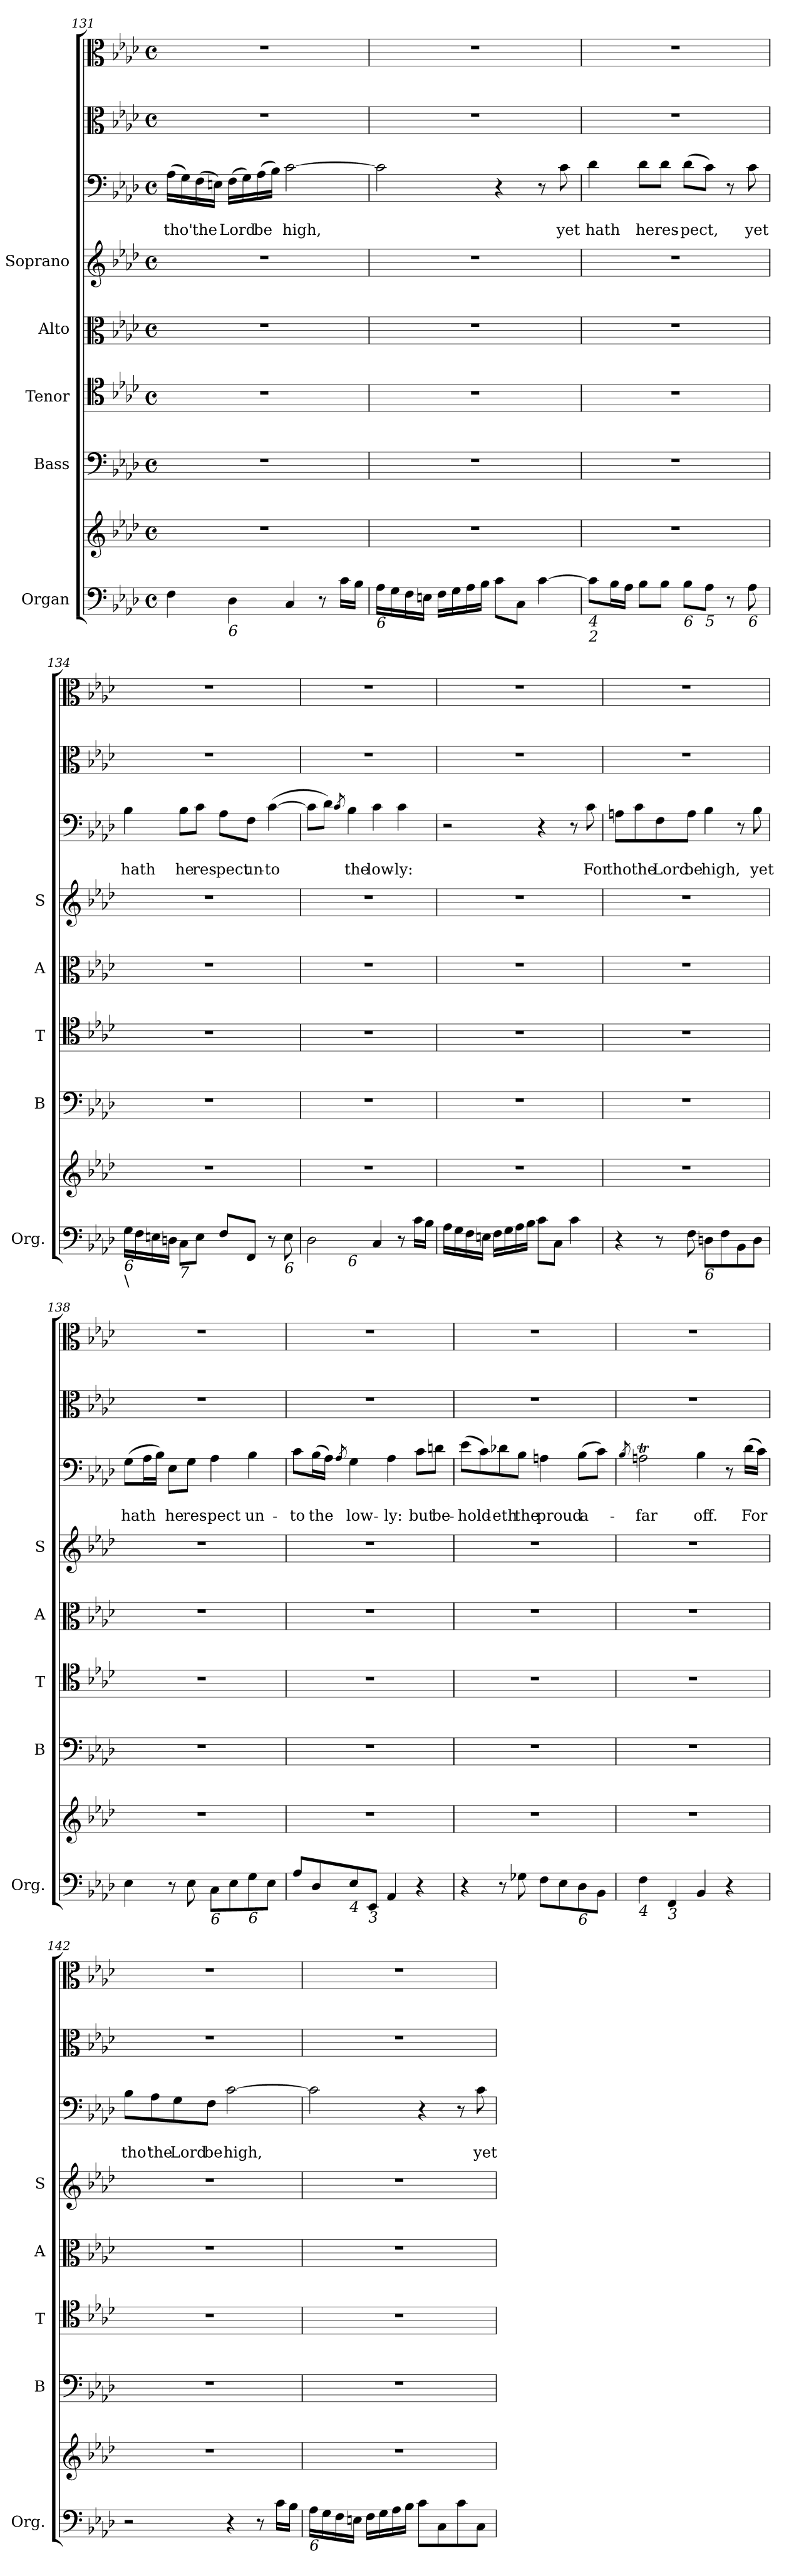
**kern	**kern	**kern	**kern	**kern	**kern	**kern	**text	**text	**kern	**kern
*part8	*part8	*part7	*part6	*part5	*part4	*part3	*part3	*part3	*part2	*part1
*staff9	*staff8	*staff7	*staff6	*staff5	*staff4	*staff3	*staff3	*staff3	*staff2	*staff1
*I"Organ	*	*I"Bass	*I"Tenor	*I"Alto	*I"Soprano	*	*	*	*	*
*I'Org.	*	*I'B	*I'T	*I'A	*I'S	*	*	*	*	*
*clefF4	*clefG2	*clefF4	*clefC4	*clefC3	*clefG2	*clefF4	*	*	*clefC3	*clefC3
*k[b-e-a-d-]	*k[b-e-a-d-]	*k[b-e-a-d-]	*k[b-e-a-d-]	*k[b-e-a-d-]	*k[b-e-a-d-]	*k[b-e-a-d-]	*	*	*k[b-e-a-d-]	*k[b-e-a-d-]
*f:	*f:	*f:	*f:	*f:	*f:	*f:	*	*	*f:	*f:
*M4/4	*M4/4	*M4/4	*M4/4	*M4/4	*M4/4	*M4/4	*	*	*M4/4	*M4/4
*met(c)	*met(c)	*met(c)	*met(c)	*met(c)	*met(c)	*met(c)	*	*	*met(c)	*met(c)
=131	=131	=131	=131	=131	=131	=131	=131	=131	=131	=131
!	!	!	!	!	!	!	!	!LO:LY:b	!	!
4F\	1r	1r	1r	1r	1r	(>16A-\LL	.	tho'	1r	1r
.	.	.	.	.	.	16G\)	.	.	.	.
!	!	!	!	!	!	!	!	!LO:LY:b	!	!
.	.	.	.	.	.	(>16F\	.	the	.	.
.	.	.	.	.	.	16En\JJ)	.	.	.	.
!LO:TX:b:i:t=6	!	!	!	!	!	!	!	!	!	!
!	!	!	!	!	!	!	!	!LO:LY:b	!	!
4D-\	.	.	.	.	.	(>16F\LL	.	Lord	.	.
.	.	.	.	.	.	16G\)	.	.	.	.
!	!	!	!	!	!	!	!	!LO:LY:b	!	!
.	.	.	.	.	.	(>16A-\	.	be	.	.
.	.	.	.	.	.	16B-\JJ)	.	.	.	.
!	!	!	!	!	!	!	!	!LO:LY:b	!	!
4C/	.	.	.	.	.	[2c\	.	high,	.	.
8r	.	.	.	.	.	.	.	.	.	.
16c\LL	.	.	.	.	.	.	.	.	.	.
16B-\JJ	.	.	.	.	.	.	.	.	.	.
=132	=132	=132	=132	=132	=132	=132	=132	=132	=132	=132
!LO:TX:b:i:t=6	!	!	!	!	!	!	!	!	!	!
16A-\LL	1r	1r	1r	1r	1r	2c\]	.	.	1r	1r
16G\	.	.	.	.	.	.	.	.	.	.
16F\	.	.	.	.	.	.	.	.	.	.
16En\JJ	.	.	.	.	.	.	.	.	.	.
16F\LL	.	.	.	.	.	.	.	.	.	.
16G\	.	.	.	.	.	.	.	.	.	.
16A-\	.	.	.	.	.	.	.	.	.	.
16B-\JJ	.	.	.	.	.	.	.	.	.	.
8c\L	.	.	.	.	.	4r	.	.	.	.
8C\J	.	.	.	.	.	.	.	.	.	.
[4c\	.	.	.	.	.	8r	.	.	.	.
!	!	!	!	!	!	!	!	!LO:LY:b	!	!
.	.	.	.	.	.	8c\	.	yet	.	.
!!LO:PB:g=z
=133	=133	=133	=133	=133	=133	=133	=133	=133	=133	=133
!LO:TX:b:i:t=4	!	!	!	!	!	!	!	!	!	!
!LO:TX:b:i:t=2	!	!	!	!	!	!	!	!	!	!
!	!	!	!	!	!	!	!	!LO:LY:b	!	!
8c\L]	1r	1r	1r	1r	1r	4d-\	.	hath	1r	1r
16B-\L	.	.	.	.	.	.	.	.	.	.
16A-\JJ	.	.	.	.	.	.	.	.	.	.
!	!	!	!	!	!	!	!	!LO:LY:b	!	!
8B-\L	.	.	.	.	.	8d-\L	.	he	.	.
!	!	!	!	!	!	!	!	!LO:LY:b	!	!
8B-\J	.	.	.	.	.	8d-\J	.	res-	.	.
!LO:TX:b:i:t=6	!	!	!	!	!	!	!	!	!	!
!	!	!	!	!	!	!	!	!LO:LY:b	!	!
8B-\L	.	.	.	.	.	(>8d-\L	.	-pect,	.	.
!LO:TX:b:i:t=5	!	!	!	!	!	!	!	!	!	!
8A-\J	.	.	.	.	.	8c\J)	.	.	.	.
8r	.	.	.	.	.	8r	.	.	.	.
!LO:TX:b:i:t=6	!	!	!	!	!	!	!	!	!	!
!	!	!	!	!	!	!	!	!LO:LY:b	!	!
8A-\	.	.	.	.	.	8c\	.	yet	.	.
=134	=134	=134	=134	=134	=134	=134	=134	=134	=134	=134
!LO:TX:b:i:t=6	!	!	!	!	!	!	!	!	!	!
!LO:TX:b:t=\	!	!	!	!	!	!	!	!	!	!
!	!	!	!	!	!	!	!	!LO:LY:b	!	!
16G\LL	1r	1r	1r	1r	1r	4B-\	.	hath	1r	1r
16F\	.	.	.	.	.	.	.	.	.	.
16En\	.	.	.	.	.	.	.	.	.	.
16Dn\JJ	.	.	.	.	.	.	.	.	.	.
!LO:TX:b:i:t=7	!	!	!	!	!	!	!	!	!	!
!	!	!	!	!	!	!	!	!LO:LY:b	!	!
8C\L	.	.	.	.	.	8B-\L	.	he	.	.
!	!	!	!	!	!	!	!	!LO:LY:b	!	!
8E\J	.	.	.	.	.	8c\J	.	res-	.	.
!	!	!	!	!	!	!	!	!LO:LY:b	!	!
8F/L	.	.	.	.	.	8A-\L	.	-pect	.	.
!	!	!	!	!	!	!	!	!LO:LY:b	!	!
8FF/J	.	.	.	.	.	8F\J	.	un-	.	.
!	!	!	!	!	!	!	!	!LO:LY:b	!	!
8r	.	.	.	.	.	(>[4c\	.	-to	.	.
!LO:TX:b:i:t=6	!	!	!	!	!	!	!	!	!	!
8E\	.	.	.	.	.	.	.	.	.	.
=135	=135	=135	=135	=135	=135	=135	=135	=135	=135	=135
!LO:TX:b:i:t=7	!	!	!	!	!	!	!	!	!	!
*^	*	*	*	*	*	*	*	*	*	*
2D-\	4ryy	1r	1r	1r	1r	1r	8c\L]	.	.	1r	1r
.	.	.	.	.	.	.	8d-\J)	.	.	.	.
.	.	.	.	.	.	.	8qc/	.	.	.	.
!	!LO:TX:b:i:t=6	!	!	!	!	!	!	!	!	!	!
!	!	!	!	!	!	!	!	!	!LO:LY:b	!	!
.	2.ryy	.	.	.	.	.	4B-\	.	the	.	.
!	!	!	!	!	!	!	!	!	!LO:LY:b	!	!
4C/	.	.	.	.	.	.	4c\	.	low-	.	.
!	!	!	!	!	!	!	!	!	!LO:LY:b	!	!
8r	.	.	.	.	.	.	4c\	.	-ly:	.	.
16c\LL	.	.	.	.	.	.	.	.	.	.	.
16B-\JJ	.	.	.	.	.	.	.	.	.	.	.
!!LO:LB:g=z
=136	=136	=136	=136	=136	=136	=136	=136	=136	=136	=136	=136
!LO:TX:b:i:t=6	!	!	!	!	!	!	!	!	!	!	!
*v	*v	*	*	*	*	*	*	*	*	*	*
16A-\LL	1r	1r	1r	1r	1r	2r	.	.	1r	1r
16G\	.	.	.	.	.	.	.	.	.	.
16F\	.	.	.	.	.	.	.	.	.	.
16En\JJ	.	.	.	.	.	.	.	.	.	.
16F\LL	.	.	.	.	.	.	.	.	.	.
16G\	.	.	.	.	.	.	.	.	.	.
16A-\	.	.	.	.	.	.	.	.	.	.
16B-\JJ	.	.	.	.	.	.	.	.	.	.
8c\L	.	.	.	.	.	4r	.	.	.	.
8C\J	.	.	.	.	.	.	.	.	.	.
4c\	.	.	.	.	.	8r	.	.	.	.
!	!	!	!	!	!	!	!	!LO:LY:b	!	!
.	.	.	.	.	.	8c\	.	For	.	.
=137	=137	=137	=137	=137	=137	=137	=137	=137	=137	=137
!	!	!	!	!	!	!	!	!LO:LY:b	!	!
4r	1r	1r	1r	1r	1r	8An\L	.	tho'	1r	1r
!	!	!	!	!	!	!	!	!LO:LY:b	!	!
.	.	.	.	.	.	8c\	.	the	.	.
!	!	!	!	!	!	!	!	!LO:LY:b	!	!
8r	.	.	.	.	.	8F\	.	Lord	.	.
!	!	!	!	!	!	!	!	!LO:LY:b	!	!
8F\	.	.	.	.	.	8A\J	.	be	.	.
!LO:TX:b:i:t=6	!	!	!	!	!	!	!	!	!	!
!	!	!	!	!	!	!	!	!LO:LY:b	!	!
8Dn\L	.	.	.	.	.	4B-\	.	high,	.	.
8F\	.	.	.	.	.	.	.	.	.	.
8BB-\	.	.	.	.	.	8r	.	.	.	.
!	!	!	!	!	!	!	!	!LO:LY:b	!	!
8D\J	.	.	.	.	.	8B-\	.	yet	.	.
=138	=138	=138	=138	=138	=138	=138	=138	=138	=138	=138
!	!	!	!	!	!	!	!	!LO:LY:b	!	!
4E-\	1r	1r	1r	1r	1r	(>8G\L	.	hath	1r	1r
.	.	.	.	.	.	16A-\L	.	.	.	.
.	.	.	.	.	.	16B-\JJ)	.	.	.	.
!	!	!	!	!	!	!	!	!LO:LY:b	!	!
8r	.	.	.	.	.	8E-\L	.	he	.	.
!	!	!	!	!	!	!	!	!LO:LY:b	!	!
8E-\	.	.	.	.	.	8G\J	.	res-	.	.
!LO:TX:b:i:t=6	!	!	!	!	!	!	!	!	!	!
!	!	!	!	!	!	!	!	!LO:LY:b	!	!
8C\L	.	.	.	.	.	4A-\	.	-pect	.	.
8E-\	.	.	.	.	.	.	.	.	.	.
!LO:TX:b:i:t=6	!	!	!	!	!	!	!	!	!	!
!	!	!	!	!	!	!	!	!LO:LY:b	!	!
8G\	.	.	.	.	.	4B-\	.	un-	.	.
8E-\J	.	.	.	.	.	.	.	.	.	.
!!LO:LB:g=z
=139	=139	=139	=139	=139	=139	=139	=139	=139	=139	=139
!	!	!	!	!	!	!	!	!LO:LY:b	!	!
8A-/L	1r	1r	1r	1r	1r	8c\L	.	-to	1r	1r
!	!	!	!	!	!	!	!	!LO:LY:b	!	!
8D-/	.	.	.	.	.	(>16B-\L	.	the	.	.
.	.	.	.	.	.	16A-\JJ)	.	.	.	.
.	.	.	.	.	.	8qA-/	.	.	.	.
!LO:TX:b:i:t=4	!	!	!	!	!	!	!	!	!	!
!	!	!	!	!	!	!	!	!LO:LY:b	!	!
8E-/	.	.	.	.	.	4G\	.	low-	.	.
!LO:TX:b:i:t=3	!	!	!	!	!	!	!	!	!	!
8EE-/J	.	.	.	.	.	.	.	.	.	.
!	!	!	!	!	!	!	!	!LO:LY:b	!	!
4AA-/	.	.	.	.	.	4A-\	.	-ly:	.	.
!	!	!	!	!	!	!	!	!LO:LY:b	!	!
4r	.	.	.	.	.	8c\L	.	but	.	.
!	!	!	!	!	!	!	!	!LO:LY:b	!	!
.	.	.	.	.	.	8dn\J	.	be-	.	.
=140	=140	=140	=140	=140	=140	=140	=140	=140	=140	=140
!	!	!	!	!	!	!	!	!LO:LY:b	!	!
4r	1r	1r	1r	1r	1r	(>8e-\L	.	-hold-	1r	1r
.	.	.	.	.	.	8c\)	.	.	.	.
!	!	!	!	!	!	!	!	!LO:LY:b	!	!
8r	.	.	.	.	.	8d-X\	.	-eth	.	.
!	!	!	!	!	!	!	!	!LO:LY:b	!	!
8G-X\	.	.	.	.	.	8B-\J	.	the	.	.
!	!	!	!	!	!	!	!	!LO:LY:b	!	!
8F\L	.	.	.	.	.	4An\	.	proud	.	.
8E-\	.	.	.	.	.	.	.	.	.	.
!LO:TX:b:i:t=6	!	!	!	!	!	!	!	!	!	!
!	!	!	!	!	!	!	!	!LO:LY:b	!	!
8D-\	.	.	.	.	.	(>8B-\L	.	a-	.	.
8BB-\J	.	.	.	.	.	8c\J)	.	.	.	.
=141	=141	=141	=141	=141	=141	=141	=141	=141	=141	=141
.	.	.	.	.	.	8qB-/	.	.	.	.
!LO:TX:b:i:t=4	!	!	!	!	!	!	!	!	!	!
!	!	!	!	!	!	!	!	!LO:LY:b	!	!
4F\	1r	1r	1r	1r	1r	2Ant\	.	-far	1r	1r
!LO:TX:b:i:t=3	!	!	!	!	!	!	!	!	!	!
4FF/	.	.	.	.	.	.	.	.	.	.
!	!	!	!	!	!	!	!	!LO:LY:b	!	!
4BB-/	.	.	.	.	.	4B-\	.	off.	.	.
4r	.	.	.	.	.	8r	.	.	.	.
!	!	!	!	!	!	!	!	!LO:LY:b	!	!
.	.	.	.	.	.	(>16d-\LL	.	For	.	.
.	.	.	.	.	.	16c\JJ)	.	.	.	.
!!LO:LB:g=z
=142	=142	=142	=142	=142	=142	=142	=142	=142	=142	=142
!	!	!	!	!	!	!	!	!LO:LY:b	!	!
2r	1r	1r	1r	1r	1r	8B-\L	.	tho'	1r	1r
!	!	!	!	!	!	!	!	!LO:LY:b	!	!
.	.	.	.	.	.	8A-\	.	the	.	.
!	!	!	!	!	!	!	!	!LO:LY:b	!	!
.	.	.	.	.	.	8G\	.	Lord	.	.
!	!	!	!	!	!	!	!	!LO:LY:b	!	!
.	.	.	.	.	.	8F\J	.	be	.	.
!	!	!	!	!	!	!	!	!LO:LY:b	!	!
4r	.	.	.	.	.	[2c\	.	high,	.	.
8r	.	.	.	.	.	.	.	.	.	.
16c\LL	.	.	.	.	.	.	.	.	.	.
16B-\JJ	.	.	.	.	.	.	.	.	.	.
=143	=143	=143	=143	=143	=143	=143	=143	=143	=143	=143
!LO:TX:b:i:t=6	!	!	!	!	!	!	!	!	!	!
16A-\LL	1r	1r	1r	1r	1r	2c\]	.	.	1r	1r
16G\	.	.	.	.	.	.	.	.	.	.
16F\	.	.	.	.	.	.	.	.	.	.
16En\JJ	.	.	.	.	.	.	.	.	.	.
16F\LL	.	.	.	.	.	.	.	.	.	.
16G\	.	.	.	.	.	.	.	.	.	.
16A-\	.	.	.	.	.	.	.	.	.	.
16B-\JJ	.	.	.	.	.	.	.	.	.	.
8c\L	.	.	.	.	.	4r	.	.	.	.
8C\	.	.	.	.	.	.	.	.	.	.
8c\	.	.	.	.	.	8r	.	.	.	.
!	!	!	!	!	!	!	!	!LO:LY:b	!	!
8C\J	.	.	.	.	.	8c\	.	yet	.	.
=	=	=	=	=	=	=	=	=	=	=
*-	*-	*-	*-	*-	*-	*-	*-	*-	*-	*-
